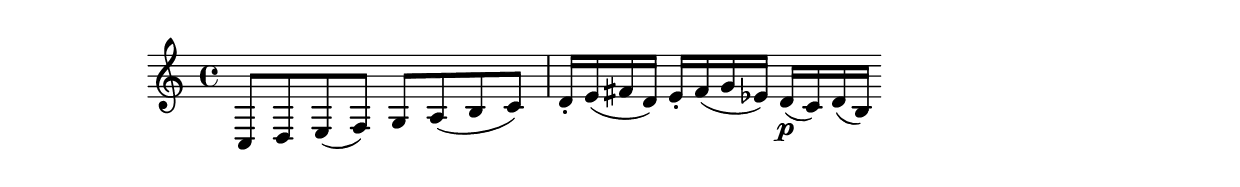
\version "2.18.2"

"//music" = \relative c {
  << \new Voice = "voice1" {
    c8 d e( f) g a( b c)

    d16-. e( fis d) e-. fis( g ees)
    
    d(\p c) d( b)
  } >>
}

\book {
  \header {
  }

  \bookpart { 
    \score {
      <<
      \new Staff = Staff \with { }
      \context Staff = Staff {
        \"//music"
      }
      >>
    }
  }
}
